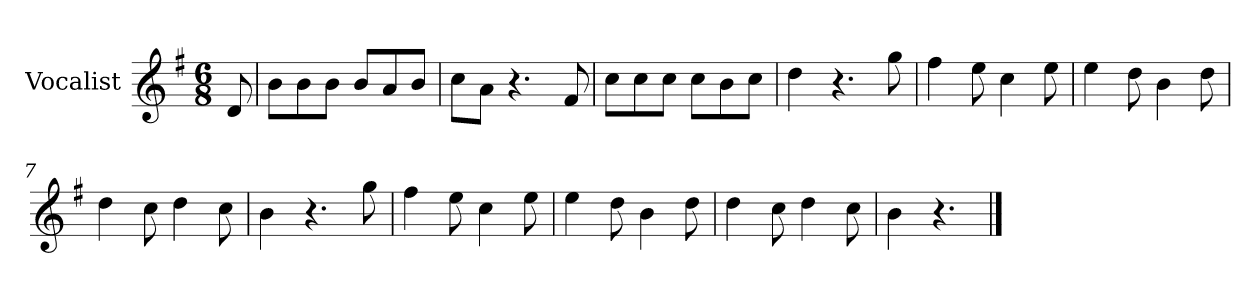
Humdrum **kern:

**kern
*part1
*staff1
*I"Vocalist
*k[f#]
*G:
*M6/8
=
8d
=1
8bL
8b
8bJ
8bL
8a
8bJ
=2
8ccL
8aJ
4.r
8f#
=3
8ccL
8cc
8ccJ
8ccL
8b
8ccJ
=4
4dd
4.r
8gg
=5
4ff#
8ee
4cc
8ee
=6
4ee
8dd
4b
8dd
=7
4dd
8cc
4dd
8cc
=8
4b
4.r
8gg
=9
4ff#
8ee
4cc
8ee
=10
4ee
8dd
4b
8dd
=11
4dd
8cc
4dd
8cc
=12
4b
4.r
==
*-
